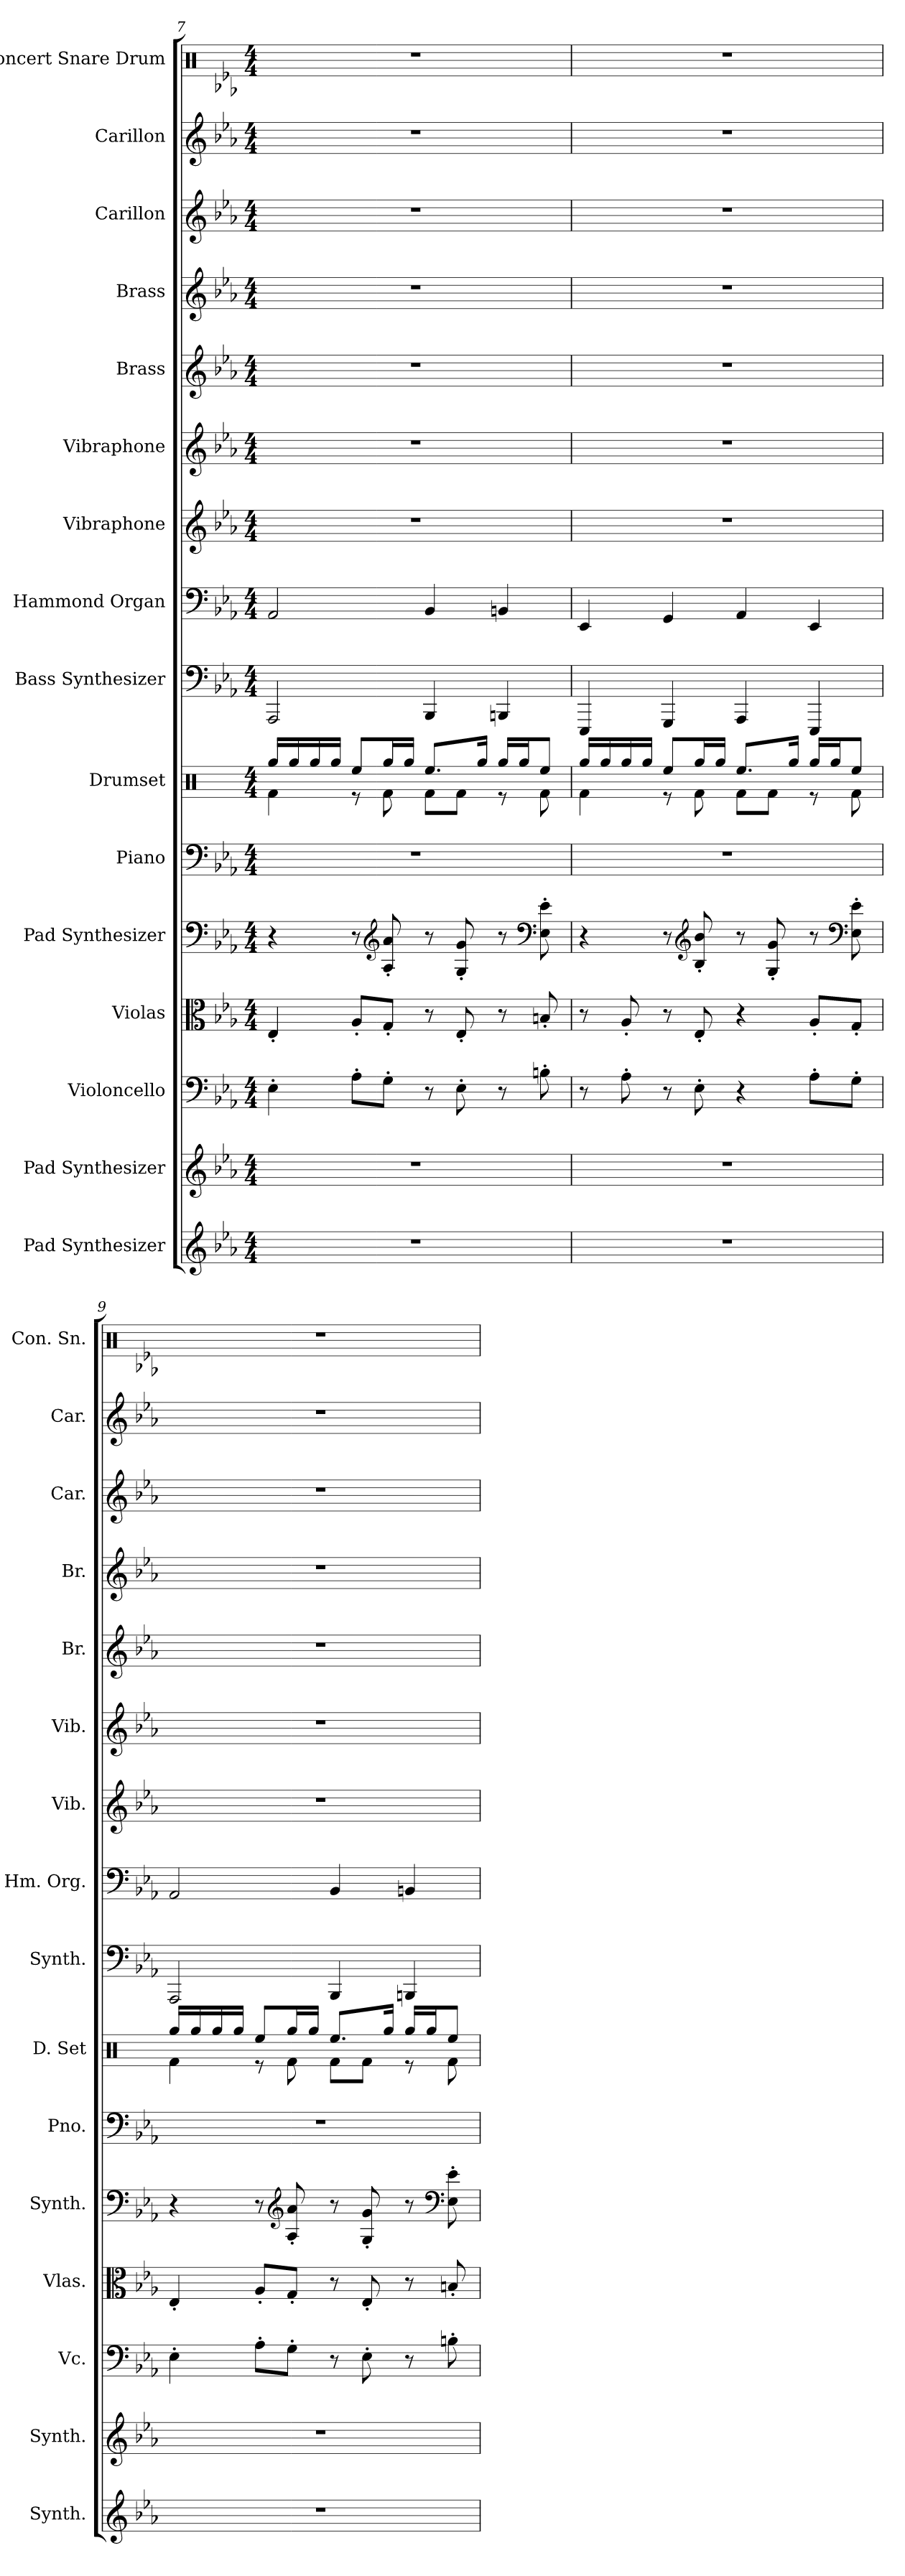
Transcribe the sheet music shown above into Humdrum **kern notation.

**kern	**kern	**kern	**kern	**kern	**kern	**kern	**kern	**kern	**kern	**kern	**kern	**kern	**kern	**kern	**kern
*part16	*part15	*part14	*part13	*part12	*part11	*part10	*part9	*part8	*part7	*part6	*part5	*part4	*part3	*part2	*part1
*staff16	*staff15	*staff14	*staff13	*staff12	*staff11	*staff10	*staff9	*staff8	*staff7	*staff6	*staff5	*staff4	*staff3	*staff2	*staff1
*I"Pad Synthesizer	*I"Pad Synthesizer	*I"Violoncello	*I"Violas	*I"Pad Synthesizer	*I"Piano	*I"Drumset	*I"Bass Synthesizer	*I"Hammond Organ	*I"Vibraphone	*I"Vibraphone	*I"Brass	*I"Brass	*I"Carillon	*I"Carillon	*I"Concert Snare Drum
*I'Synth.	*I'Synth.	*I'Vc.	*I'Vlas.	*I'Synth.	*I'Pno.	*I'D. Set	*I'Synth.	*I'Hm. Org.	*I'Vib.	*I'Vib.	*I'Br.	*I'Br.	*I'Car.	*I'Car.	*I'Con. Sn.
!!LO:PB:g=z
*clefG2	*clefG2	*clefF4	*clefC3	*clefF4	*clefF4	*clefX	*clefF4	*clefF4	*clefG2	*clefG2	*clefG2	*clefG2	*clefG2	*clefG2	*clefX
*k[b-e-a-]	*k[b-e-a-]	*k[b-e-a-]	*k[b-e-a-]	*k[b-e-a-]	*k[b-e-a-]	*k[]	*k[b-e-a-]	*k[b-e-a-]	*k[b-e-a-]	*k[b-e-a-]	*k[b-e-a-]	*k[b-e-a-]	*k[b-e-a-]	*k[b-e-a-]	*k[b-e-a-]
*M4/4	*M4/4	*M4/4	*M4/4	*M4/4	*M4/4	*M4/4	*M4/4	*M4/4	*M4/4	*M4/4	*M4/4	*M4/4	*M4/4	*M4/4	*M4/4
=7	=7	=7	=7	=7	=7	=7	=7	=7	=7	=7	=7	=7	=7	=7	=7
*	*	*	*	*	*	*^	*	*	*	*	*	*	*	*	*
1r	1r	4E-'\	4E-'/	4r	1r	16Rgg/LL	4Rf\	2AAA-/	2AA-/	1r	1r	1r	1r	1r	1r	1r
.	.	.	.	.	.	16Rgg/	.	.	.	.	.	.	.	.	.	.
.	.	.	.	.	.	16Rgg/	.	.	.	.	.	.	.	.	.	.
.	.	.	.	.	.	16Rgg/JJ	.	.	.	.	.	.	.	.	.	.
.	.	8A-'\L	8A-'/L	8r	.	8Ree/L	8r	.	.	.	.	.	.	.	.	.
*	*	*	*	*clefG2	*	*	*	*	*	*	*	*	*	*	*	*
.	.	8G'\J	8G'/J	8A-/' 8a-/'	.	16Rgg/L	8Rf\	.	.	.	.	.	.	.	.	.
.	.	.	.	.	.	16Rgg/JJ	.	.	.	.	.	.	.	.	.	.
.	.	8r	8r	8r	.	8.Ree/L	8Rf\L	4BBB-/	4BB-/	.	.	.	.	.	.	.
.	.	8E-'\	8E-'/	8G/' 8g/'	.	.	8Rf\J	.	.	.	.	.	.	.	.	.
.	.	.	.	.	.	16Rgg/Jk	.	.	.	.	.	.	.	.	.	.
.	.	8r	8r	8r	.	16Rgg/LL	8r	4BBBn/	4BBn/	.	.	.	.	.	.	.
.	.	.	.	.	.	16Rgg/J	.	.	.	.	.	.	.	.	.	.
*	*	*	*	*clefF4	*	*	*	*	*	*	*	*	*	*	*	*
.	.	8Bn'\	8Bn'/	8E-\' 8e-\'	.	8Ree/J	8Rf\	.	.	.	.	.	.	.	.	.
=8	=8	=8	=8	=8	=8	=8	=8	=8	=8	=8	=8	=8	=8	=8	=8	=8
1r	1r	8r	8r	4r	1r	16Rgg/LL	4Rf\	4EEE-/	4EE-/	1r	1r	1r	1r	1r	1r	1r
.	.	.	.	.	.	16Rgg/	.	.	.	.	.	.	.	.	.	.
.	.	8A-'\	8A-'/	.	.	16Rgg/	.	.	.	.	.	.	.	.	.	.
.	.	.	.	.	.	16Rgg/JJ	.	.	.	.	.	.	.	.	.	.
.	.	8r	8r	8r	.	8Ree/L	8r	4GGG/	4GG/	.	.	.	.	.	.	.
*	*	*	*	*clefG2	*	*	*	*	*	*	*	*	*	*	*	*
.	.	8E-'\	8E-'/	8B-/' 8b-/'	.	16Rgg/L	8Rf\	.	.	.	.	.	.	.	.	.
.	.	.	.	.	.	16Rgg/JJ	.	.	.	.	.	.	.	.	.	.
.	.	4r	4r	8r	.	8.Ree/L	8Rf\L	4AAA-/	4AA-/	.	.	.	.	.	.	.
.	.	.	.	8G/' 8g/'	.	.	8Rf\J	.	.	.	.	.	.	.	.	.
.	.	.	.	.	.	16Rgg/Jk	.	.	.	.	.	.	.	.	.	.
.	.	8A-'\L	8A-'/L	8r	.	16Rgg/LL	8r	4EEE-/	4EE-/	.	.	.	.	.	.	.
.	.	.	.	.	.	16Rgg/J	.	.	.	.	.	.	.	.	.	.
*	*	*	*	*clefF4	*	*	*	*	*	*	*	*	*	*	*	*
.	.	8G'\J	8G'/J	8E-\' 8e-\'	.	8Ree/J	8Rf\	.	.	.	.	.	.	.	.	.
!!LO:PB:g=z
=9	=9	=9	=9	=9	=9	=9	=9	=9	=9	=9	=9	=9	=9	=9	=9	=9
1r	1r	4E-'\	4E-'/	4r	1r	16Rgg/LL	4Rf\	2AAA-/	2AA-/	1r	1r	1r	1r	1r	1r	1r
.	.	.	.	.	.	16Rgg/	.	.	.	.	.	.	.	.	.	.
.	.	.	.	.	.	16Rgg/	.	.	.	.	.	.	.	.	.	.
.	.	.	.	.	.	16Rgg/JJ	.	.	.	.	.	.	.	.	.	.
.	.	8A-'\L	8A-'/L	8r	.	8Ree/L	8r	.	.	.	.	.	.	.	.	.
*	*	*	*	*clefG2	*	*	*	*	*	*	*	*	*	*	*	*
.	.	8G'\J	8G'/J	8A-/' 8a-/'	.	16Rgg/L	8Rf\	.	.	.	.	.	.	.	.	.
.	.	.	.	.	.	16Rgg/JJ	.	.	.	.	.	.	.	.	.	.
.	.	8r	8r	8r	.	8.Ree/L	8Rf\L	4BBB-/	4BB-/	.	.	.	.	.	.	.
.	.	8E-'\	8E-'/	8G/' 8g/'	.	.	8Rf\J	.	.	.	.	.	.	.	.	.
.	.	.	.	.	.	16Rgg/Jk	.	.	.	.	.	.	.	.	.	.
.	.	8r	8r	8r	.	16Rgg/LL	8r	4BBBn/	4BBn/	.	.	.	.	.	.	.
.	.	.	.	.	.	16Rgg/J	.	.	.	.	.	.	.	.	.	.
*	*	*	*	*clefF4	*	*	*	*	*	*	*	*	*	*	*	*
.	.	8Bn'\	8Bn'/	8E-\' 8e-\'	.	8Ree/J	8Rf\	.	.	.	.	.	.	.	.	.
*	*	*	*	*	*	*v	*v	*	*	*	*	*	*	*	*	*
=	=	=	=	=	=	=	=	=	=	=	=	=	=	=	=
*-	*-	*-	*-	*-	*-	*-	*-	*-	*-	*-	*-	*-	*-	*-	*-
